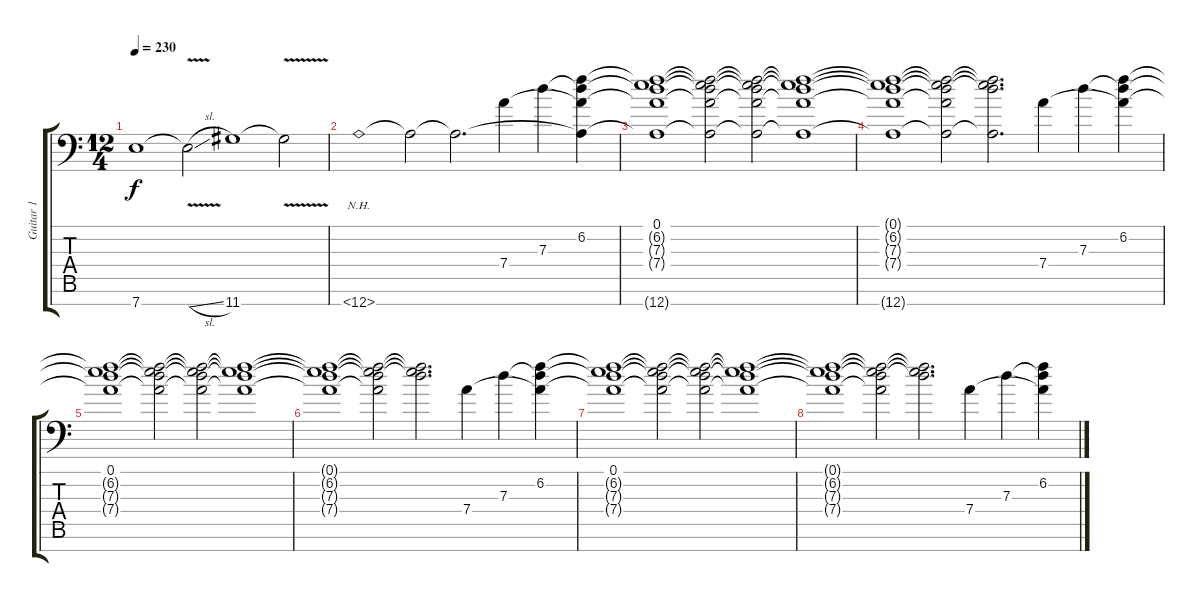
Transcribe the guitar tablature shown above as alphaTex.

\track ("Guitar 1" "Guitar 1") {instrument distortionguitar}
\staff {score tabs}
\tuning (E4 B3 G3 D3 A2 E2 A1) {hide}
\ts (12 4)
\tempo 230
\clef f4
\ks c
7.7.1{dy f} 7.7{v sl t}.2 11.7.1 11.7{v t}.2 |
12.7{nh}.1{volume 12} 12.7{t}.2 12.7{t}.2{d} 7.4.4 7.3.4 (6.2 7.3{t} 7.4{t} 12.7{t}).4 |
(0.1 6.2{t} 7.3{t} 7.4{t} 12.7{t}).1 (0.1{t} 6.2{t} 7.3{t} 7.4{t} 12.7{t}).2 (0.1{t} 6.2{t} 7.3{t} 7.4{t} 12.7{t}).2{volume 8} (0.1{t} 6.2{t} 7.3{t} 7.4{t} 12.7{t}).1 |
(0.1{t} 6.2{t} 7.3{t} 7.4{t} 12.7{t}).1 (0.1{t} 6.2{t} 7.3{t} 7.4{t} 12.7{t}).2 (0.1{t} 6.2{t} 7.3{t} 12.7{t}).2{d} 7.4.4{volume 14} 7.3.4 (6.2 7.3{t} 7.4{t}).4 |
(0.1 6.2{t} 7.3{t} 7.4{t}).1 (0.1{t} 6.2{t} 7.3{t} 7.4{t}).2 (0.1{t} 6.2{t} 7.3{t} 7.4{t}).2{volume 8} (0.1{t} 6.2{t} 7.3{t} 7.4{t}).1 |
(0.1{t} 6.2{t} 7.3{t} 7.4{t}).1 (0.1{t} 6.2{t} 7.3{t} 7.4{t}).2 (0.1{t} 6.2{t} 7.3{t}).2{d} 7.4.4{volume 14} 7.3.4 (6.2 7.3{t} 7.4{t}).4 |
(0.1 6.2{t} 7.3{t} 7.4{t}).1 (0.1{t} 6.2{t} 7.3{t} 7.4{t}).2 (0.1{t} 6.2{t} 7.3{t} 7.4{t}).2{volume 8} (0.1{t} 6.2{t} 7.3{t} 7.4{t}).1 |
(0.1{t} 6.2{t} 7.3{t} 7.4{t}).1 (0.1{t} 6.2{t} 7.3{t} 7.4{t}).2 (0.1{t} 6.2{t} 7.3{t}).2{d} 7.4.4{volume 14} 7.3.4 (6.2 7.3{t} 7.4{t}).4
